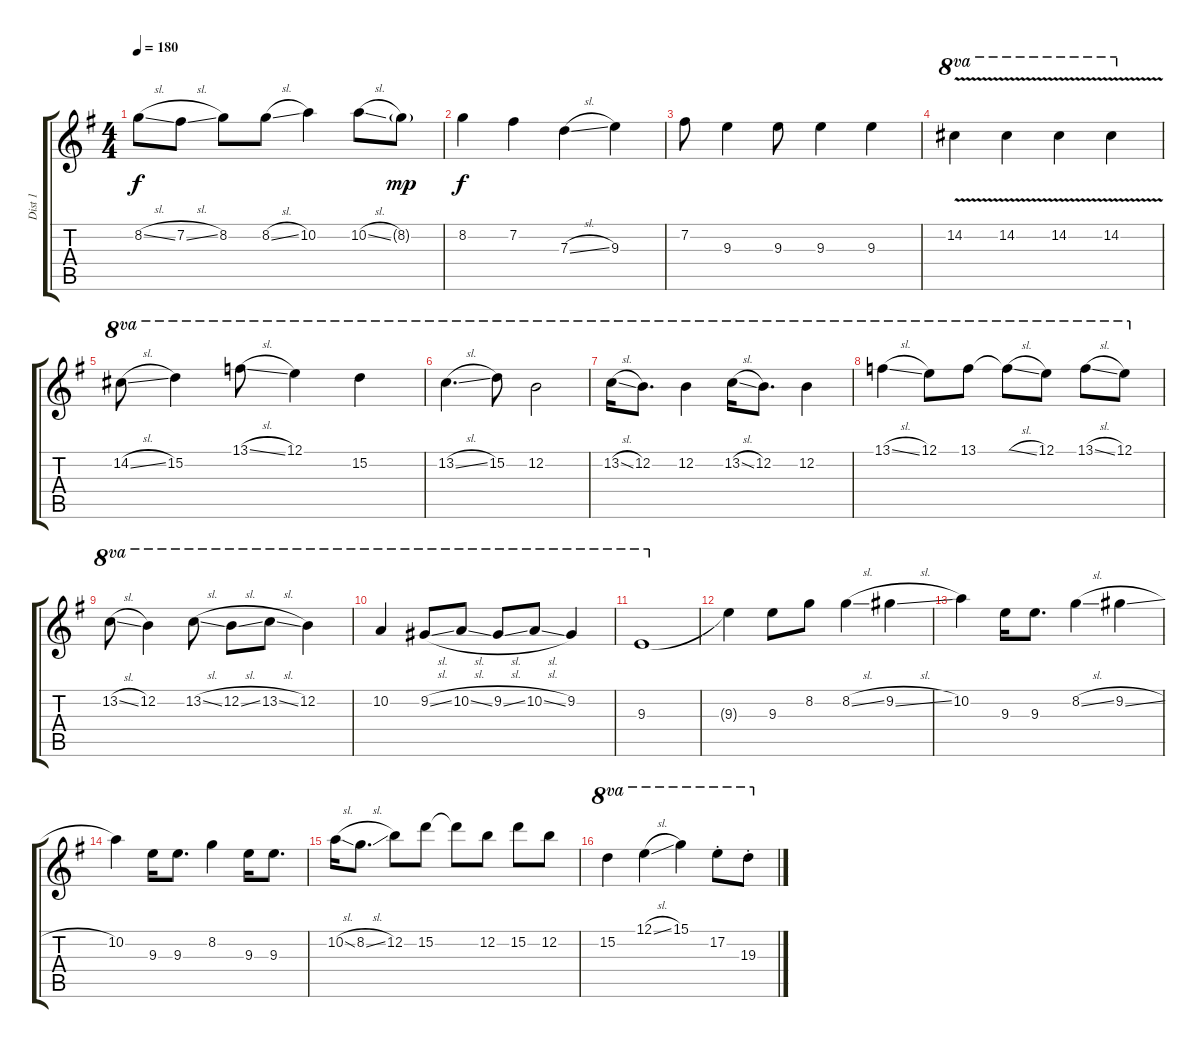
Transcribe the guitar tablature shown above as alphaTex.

\track ("Dist 1" "Dist 1") {instrument overdrivenguitar}
\staff {score tabs}
\tuning (E4 B3 G3 D3 A2 E2) {hide}
\ts (4 4)
\tempo 180
\clef g2
\ks g
8.2{sl}.8{dy f} 7.2{sl}.8 8.2.8 8.2{sl}.8 10.2.4 10.2{sl}.8 8.2{g}.8{dy mp} |
8.2.4{dy f} 7.2.4 7.3{sl}.4 9.3.4 |
7.2.8 9.3.4 9.3.8 9.3.4 9.3.4 |
14.2{v}.4{ot 8va} 14.2{v}.4{ot 8va} 14.2{v}.4{ot 8va} 14.2{v}.4{ot 8va} |
14.2{sl}.8{ot 8va} 15.2.4{ot 8va} 13.1{sl}.8{ot 8va} 12.1.4{ot 8va} 15.2.4{ot 8va} |
13.2{sl}.4{d ot 8va} 15.2.8{ot 8va} 12.2.2{ot 8va} |
13.2{sl}.16{ot 8va} 12.2.8{d ot 8va} 12.2.4{ot 8va} 13.2{sl}.16{ot 8va} 12.2.8{d ot 8va} 12.2.4{ot 8va} |
13.1{sl}.4{ot 8va} 12.1.8{ot 8va} 13.1.8{ot 8va} 13.1{sl t}.8{ot 8va} 12.1.8{ot 8va} 13.1{sl}.8{ot 8va} 12.1.8{ot 8va} |
13.2{sl}.8{ot 8va} 12.2.4{ot 8va} 13.2{sl}.8{ot 8va} 12.2{sl}.8{ot 8va} 13.2{sl}.8{ot 8va} 12.2.4{ot 8va} |
10.2.4{ot 8va} 9.2{sl}.8{ot 8va} 10.2{sl}.8{ot 8va} 9.2{sl}.8{ot 8va} 10.2{sl}.8{ot 8va} 9.2.4{ot 8va} |
9.3.1{ot 8va} |
9.3{t}.4 9.3.8 8.2.8 8.2{sl}.4 9.2{sl}.4 |
10.2.4 9.3.16 9.3.8{d} 8.2{sl}.4 9.2{sl}.4 |
10.2.4 9.3.16 9.3.8{d} 8.2.4 9.3.16 9.3.8{d} |
10.2{sl}.16 8.2{sl}.8{d} 12.2.8 15.2.8 15.2{t}.8 12.2.8 15.2.8 12.2.8 |
15.2.4{ot 8va} 12.1{sl}.4{ot 8va} 15.1.4{ot 8va} 17.2{st}.8{ot 8va} 19.3{st}.8{ot 8va}
